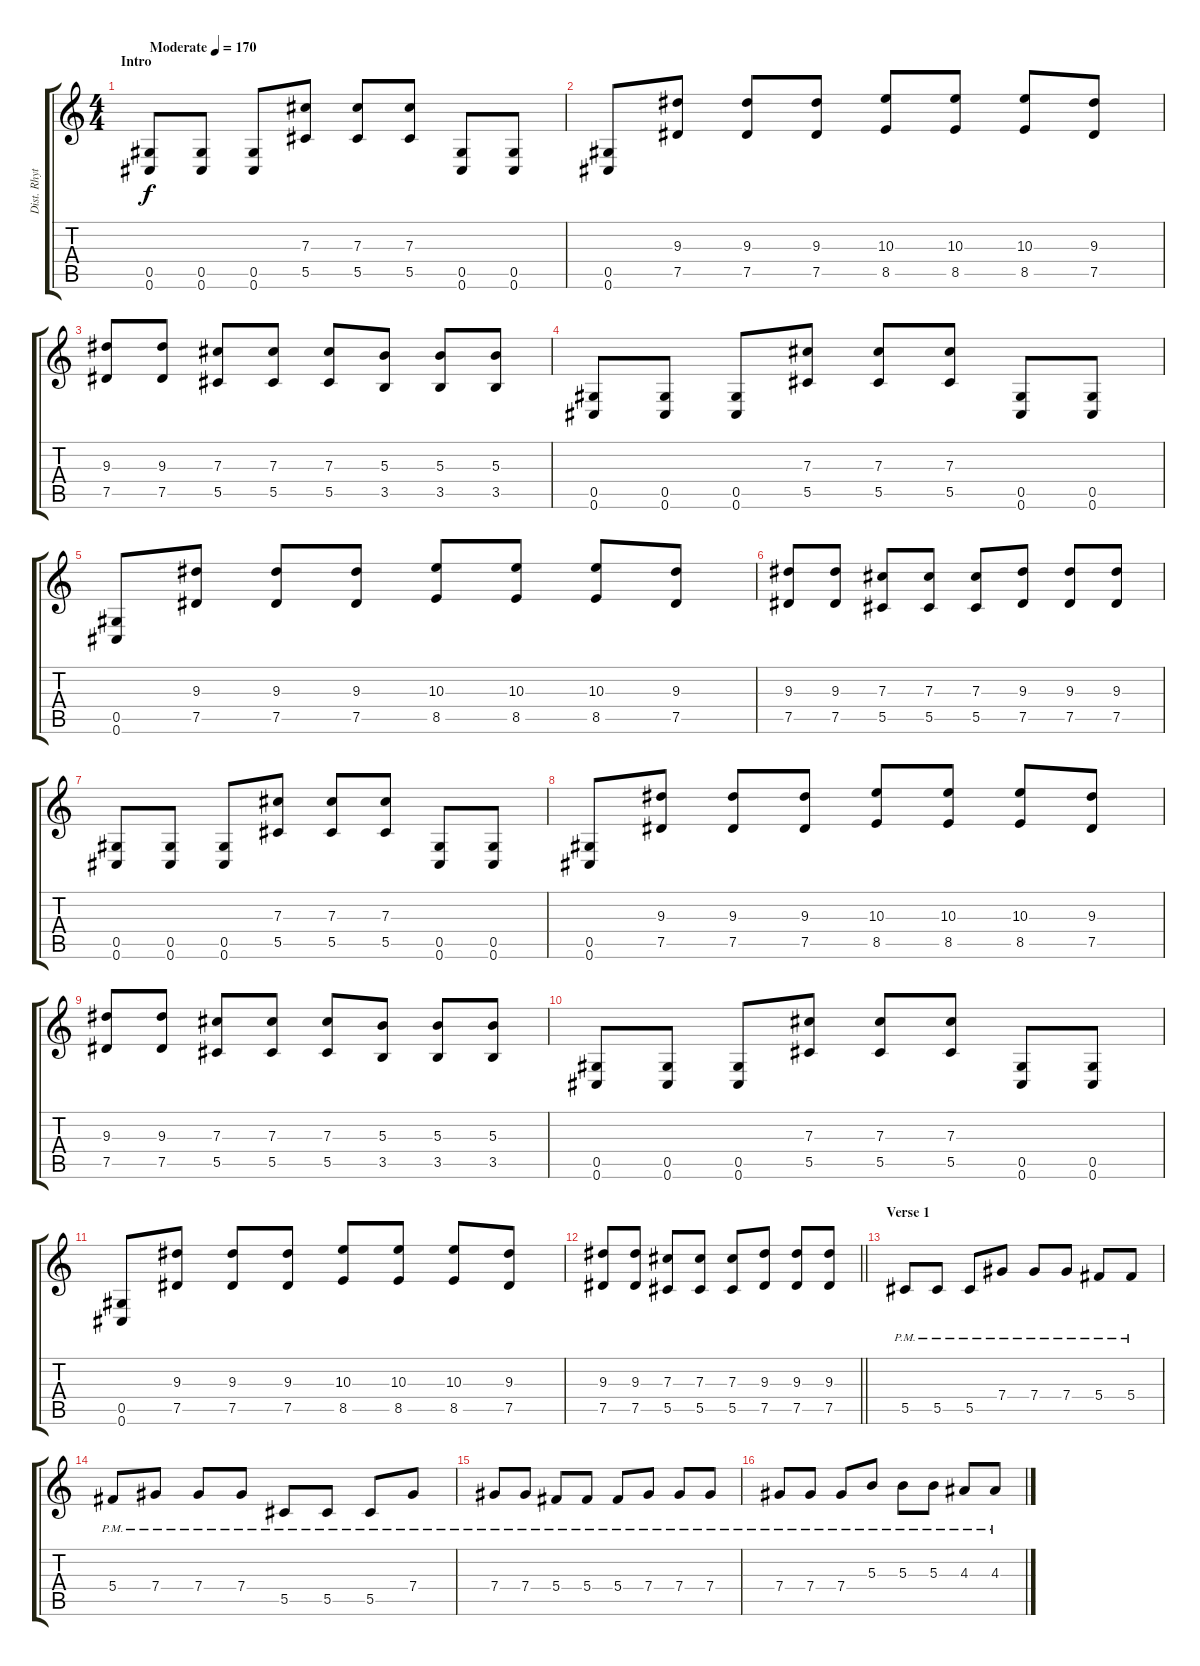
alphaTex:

\track ("Dist. Rhytm Guitar [R]" "Dist. Rhyt") {instrument distortionguitar}
\staff {score tabs}
\tuning (Eb4 Bb3 Gb3 Db3 Ab2 Db2) {hide}
\ts (4 4)
\section ("" "Intro")
\tempo (170 "Moderate")
\clef g2
\ks c
(0.5 0.6).8{dy f instrument distortionguitar} (0.5 0.6).8 (0.5 0.6).8 (7.3 5.5).8 (7.3 5.5).8 (7.3 5.5).8 (0.5 0.6).8 (0.5 0.6).8 |
(0.5 0.6).8 (9.3 7.5).8 (9.3 7.5).8 (9.3 7.5).8 (10.3 8.5).8 (10.3 8.5).8 (10.3 8.5).8 (9.3 7.5).8 |
(9.3 7.5).8 (9.3 7.5).8 (7.3 5.5).8 (7.3 5.5).8 (7.3 5.5).8 (5.3 3.5).8 (5.3 3.5).8 (5.3 3.5).8 |
(0.5 0.6).8 (0.5 0.6).8 (0.5 0.6).8 (7.3 5.5).8 (7.3 5.5).8 (7.3 5.5).8 (0.5 0.6).8 (0.5 0.6).8 |
(0.5 0.6).8 (9.3 7.5).8 (9.3 7.5).8 (9.3 7.5).8 (10.3 8.5).8 (10.3 8.5).8 (10.3 8.5).8 (9.3 7.5).8 |
(9.3 7.5).8 (9.3 7.5).8 (7.3 5.5).8 (7.3 5.5).8 (7.3 5.5).8 (9.3 7.5).8 (9.3 7.5).8 (9.3 7.5).8 |
(0.5 0.6).8 (0.5 0.6).8 (0.5 0.6).8 (7.3 5.5).8 (7.3 5.5).8 (7.3 5.5).8 (0.5 0.6).8 (0.5 0.6).8 |
(0.5 0.6).8 (9.3 7.5).8 (9.3 7.5).8 (9.3 7.5).8 (10.3 8.5).8 (10.3 8.5).8 (10.3 8.5).8 (9.3 7.5).8 |
(9.3 7.5).8 (9.3 7.5).8 (7.3 5.5).8 (7.3 5.5).8 (7.3 5.5).8 (5.3 3.5).8 (5.3 3.5).8 (5.3 3.5).8 |
(0.5 0.6).8 (0.5 0.6).8 (0.5 0.6).8 (7.3 5.5).8 (7.3 5.5).8 (7.3 5.5).8 (0.5 0.6).8 (0.5 0.6).8 |
(0.5 0.6).8 (9.3 7.5).8 (9.3 7.5).8 (9.3 7.5).8 (10.3 8.5).8 (10.3 8.5).8 (10.3 8.5).8 (9.3 7.5).8 |
\barLineRight lightlight
(9.3 7.5).8 (9.3 7.5).8 (7.3 5.5).8 (7.3 5.5).8 (7.3 5.5).8 (9.3 7.5).8 (9.3 7.5).8 (9.3 7.5).8 |
\section ("" "Verse 1")
5.5{pm}.8 5.5{pm}.8 5.5{pm}.8 7.4{pm}.8 7.4{pm}.8 7.4{pm}.8 5.4{pm}.8 5.4{pm}.8 |
5.4{pm}.8 7.4{pm}.8 7.4{pm}.8 7.4{pm}.8 5.5{pm}.8 5.5{pm}.8 5.5{pm}.8 7.4{pm}.8 |
7.4{pm}.8 7.4{pm}.8 5.4{pm}.8 5.4{pm}.8 5.4{pm}.8 7.4{pm}.8 7.4{pm}.8 7.4{pm}.8 |
7.4{pm}.8 7.4{pm}.8 7.4{pm}.8 5.3{pm}.8 5.3{pm}.8 5.3{pm}.8 4.3{pm}.8 4.3{pm}.8
